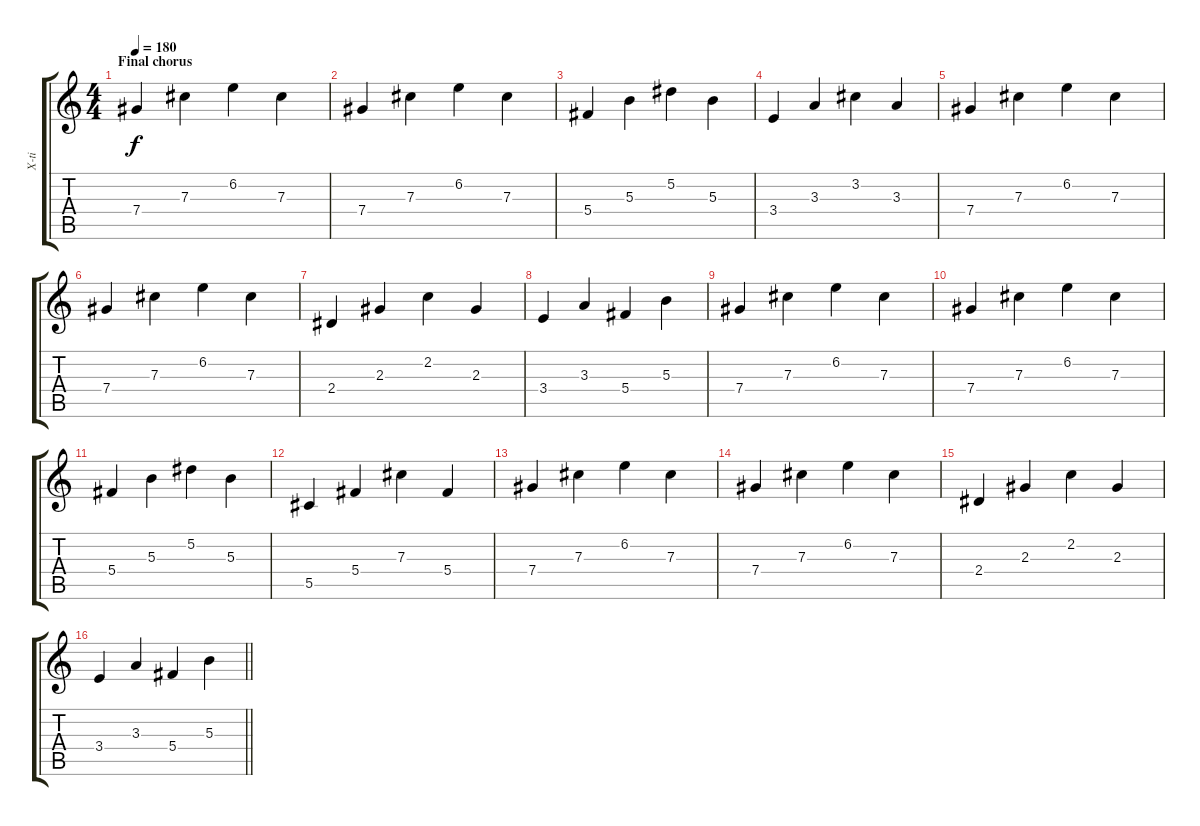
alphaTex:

\track ("X-ti" "X-ti") {instrument distortionguitar}
\staff {score tabs}
\tuning (Eb4 Bb3 Gb3 Db3 Ab2 Db2) {hide}
\ts (4 4)
\section ("" "Final chorus")
\tempo 180
\clef g2
\ks c
7.4.4{dy f balance 12} 7.3.4 6.2.4 7.3.4 |
7.4.4 7.3.4 6.2.4 7.3.4 |
5.4.4 5.3.4 5.2.4 5.3.4 |
3.4.4 3.3.4 3.2.4 3.3.4 |
7.4.4 7.3.4 6.2.4 7.3.4 |
7.4.4 7.3.4 6.2.4 7.3.4 |
2.4.4 2.3.4 2.2.4 2.3.4 |
3.4.4 3.3.4 5.4.4 5.3.4 |
7.4.4 7.3.4 6.2.4 7.3.4 |
7.4.4 7.3.4 6.2.4 7.3.4 |
5.4.4 5.3.4 5.2.4 5.3.4 |
5.5.4 5.4.4 7.3.4 5.4.4 |
7.4.4 7.3.4 6.2.4 7.3.4 |
7.4.4 7.3.4 6.2.4 7.3.4 |
2.4.4 2.3.4 2.2.4 2.3.4 |
\barLineRight lightlight
3.4.4 3.3.4 5.4.4 5.3.4
